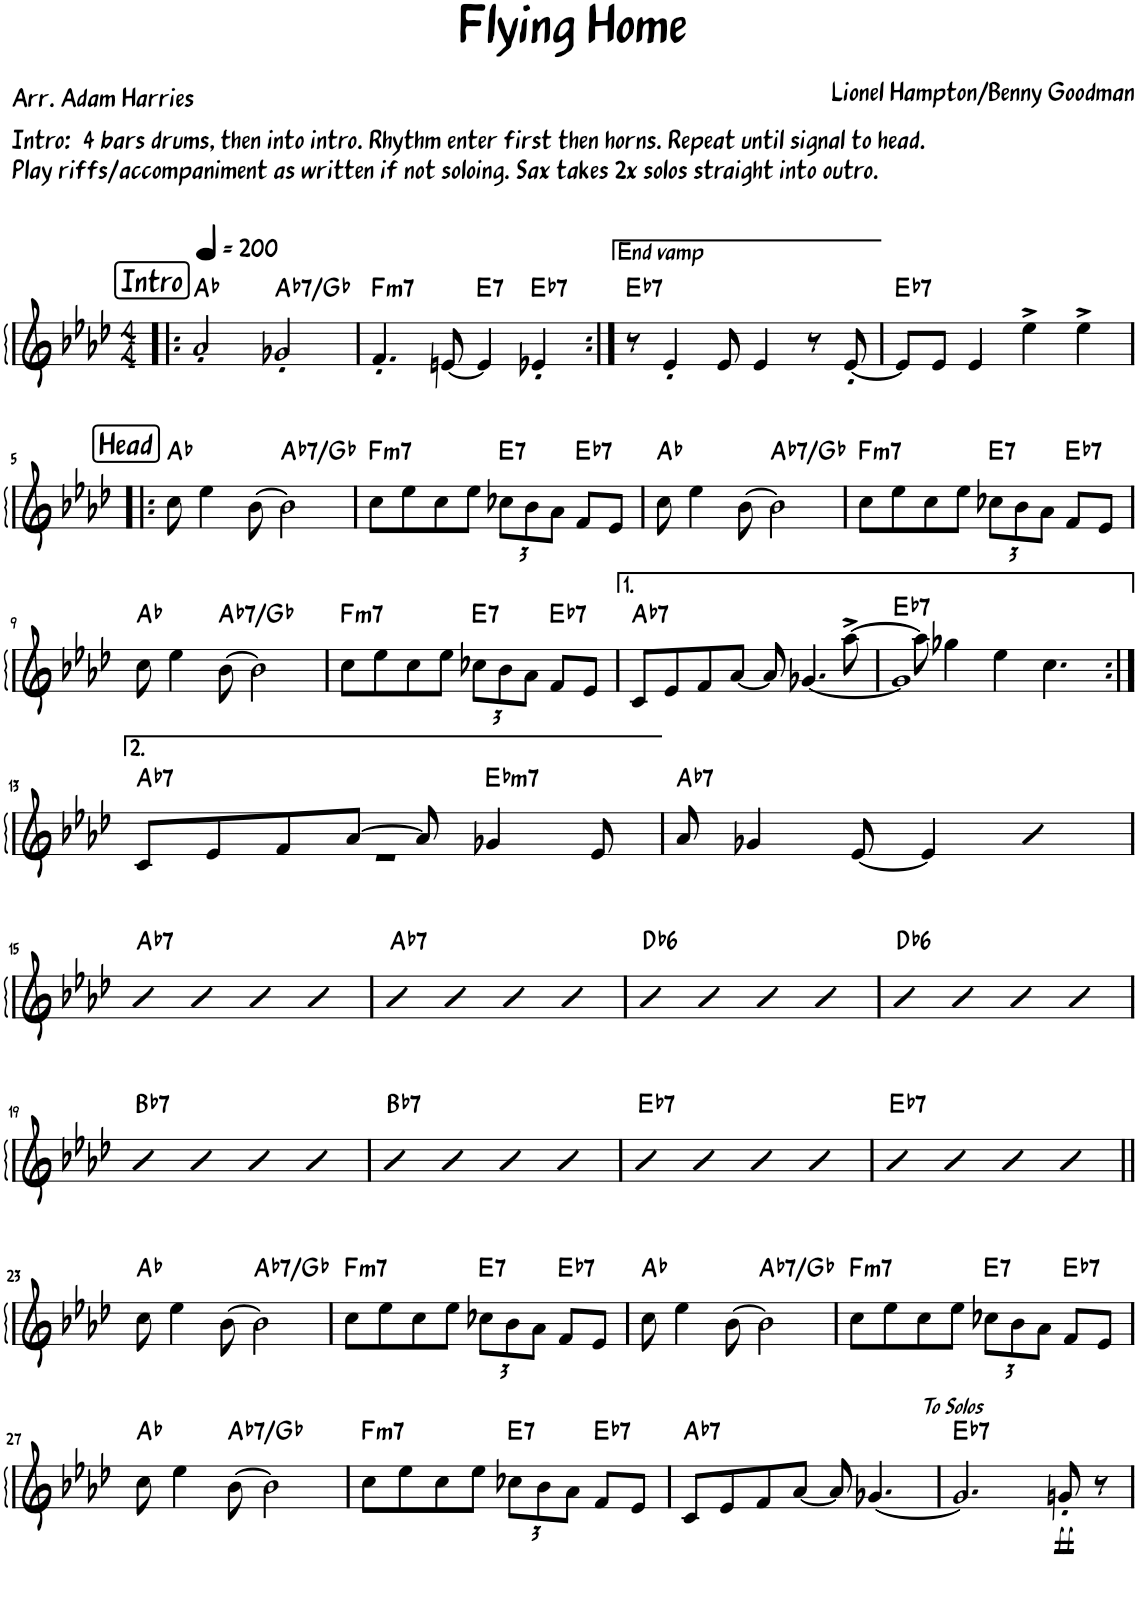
**kern	**dynam	**harte
*part1	*part1	*part1
*staff1	*staff1	*
*I"Piano	*	*
*I'Pno.	*	*
*clefG2	*	*
*k[b-e-a-d-]	*	*
*M4/4	*	*
*MM200	*	*
!!LO:REH:place=s1:a:cj:fs=14:t=Intro
=1!|:	=1!|:	=1!|:
!LO:TX:a:t=Intro&colon;  4 bars drums, then into intro. Rhythm enter first then horns. Repeat until signal to head.	!	!
!LO:TX:a:t=Play riffs/accompaniment as written if not soloing. Sax takes 2x solos straight into outro.	!	!
2a-'/	.	Ab:maj
!	!	!LO:H:kt=7
2g-X'/	.	Ab:7/b7
=2	=2	=2
!	!	!LO:H:kt=m7
4.f'/	.	F:min7
[8en/	.	.
!	!	!LO:H:kt=7
4e/]	.	E:7
!	!	!LO:H:kt=7
4e-X'/	.	Eb:7
=3:|!	=3:|!	=3:|!
!	!	!LO:H:kt=7
8r	.	Eb:7
4e-'/	.	.
8e-/	.	.
4e-/	.	.
8r	.	.
[8e-'/	.	.
=4	=4	=4
!	!	!LO:H:kt=7
8e-/L]	.	Eb:7
8e-/J	.	.
4e-/	.	.
4ee-^\	.	.
4ee-^\	.	.
!!LO:LB:g=z
!!LO:REH:place=s1:a:cj:fs=14:t=Head
=5!|:	=5!|:	=5!|:
8cc\	.	Ab:maj
4ee-\	.	.
[8b-\	.	.
!	!	!LO:H:kt=7
2b-\]	.	Ab:7/b7
=6	=6	=6
!	!	!LO:H:kt=m7
8cc\L	.	F:min7
8ee-\	.	.
8cc\	.	.
8ee-\J	.	.
*Xbrackettup	*	*
!	!	!LO:H:kt=7
12cc-X\L	.	E:7
12b-\	.	.
12a-\J	.	.
!	!	!LO:H:kt=7
8f/L	.	Eb:7
8e-/J	.	.
=7	=7	=7
8cc\	.	Ab:maj
4ee-\	.	.
[8b-\	.	.
!	!	!LO:H:kt=7
2b-\]	.	Ab:7/b7
=8	=8	=8
!	!	!LO:H:kt=m7
8cc\L	.	F:min7
8ee-\	.	.
8cc\	.	.
8ee-\J	.	.
!	!	!LO:H:kt=7
12cc-X\L	.	E:7
12b-\	.	.
12a-\J	.	.
!	!	!LO:H:kt=7
8f/L	.	Eb:7
8e-/J	.	.
!!LO:LB:g=z
=9	=9	=9
8cc\	.	Ab:maj
4ee-\	.	.
!	!	!LO:H:kt=7
[8b-\	.	Ab:7/b7
2b-\]	.	.
=10	=10	=10
!	!	!LO:H:kt=m7
8cc\L	.	F:min7
8ee-\	.	.
8cc\	.	.
8ee-\J	.	.
!	!	!LO:H:kt=7
12cc-X\L	.	E:7
12b-\	.	.
12a-\J	.	.
!	!	!LO:H:kt=7
8f/L	.	Eb:7
8e-/J	.	.
=11	=11	=11
*^	*	*
!	!	!	!LO:H:kt=7
8c/L	2..ryy	.	Ab:7
8e-/	.	.	.
8f/	.	.	.
[8a-/J	.	.	.
8a-/]	.	.	.
[<4.g-X/	.	.	.
.	[>8aa-^>\	.	.
=12	=12	=12	=12
!	!	!	!LO:H:kt=7
1g-]	8aa-\]	.	Eb:7
.	4gg-X\	.	.
.	4ee-\	.	.
.	4.cc\	.	.
!!LO:LB:g=z	!!
=13:|!	=13:|!	=13:|!	=13:|!
!	!	!	!LO:H:kt=7
8c/L	1r	.	Ab:7
8e-/	.	.	.
8f/	.	.	.
[8a-/J	.	.	.
8a-/]	.	.	.
!	!	!	!LO:H:kt=m7
4g-X/	.	.	Eb:min7
8e-/	.	.	.
*v	*v	*	*
=14	=14	=14
!	!	!LO:H:kt=7
8a-/	.	Ab:7
4g-X/	.	.
[8e-/	.	.
4e-/]	.	.
4b-	.	.
!!LO:LB:g=z
=15	=15	=15
!	!	!LO:H:kt=7
4b-	.	Ab:7
4b-	.	.
4b-	.	.
4b-	.	.
=16	=16	=16
!	!	!LO:H:kt=7
4b-	.	Ab:7
4b-	.	.
4b-	.	.
4b-	.	.
=17	=17	=17
!	!	!LO:H:kt=6
4b-	.	Db:maj6
4b-	.	.
4b-	.	.
4b-	.	.
=18	=18	=18
!	!	!LO:H:kt=6
4b-	.	Db:maj6
4b-	.	.
4b-	.	.
4b-	.	.
!!LO:LB:g=z
=19	=19	=19
!	!	!LO:H:kt=7
4b-	.	Bb:7
4b-	.	.
4b-	.	.
4b-	.	.
=20	=20	=20
!	!	!LO:H:kt=7
4b-	.	Bb:7
4b-	.	.
4b-	.	.
4b-	.	.
=21	=21	=21
!	!	!LO:H:kt=7
4b-	.	Eb:7
4b-	.	.
4b-	.	.
4b-	.	.
=22	=22	=22
!	!	!LO:H:kt=7
4b-	.	Eb:7
4b-	.	.
4b-	.	.
4b-	.	.
!!LO:LB:g=z
=23||	=23||	=23||
8cc\	.	Ab:maj
4ee-\	.	.
[8b-\	.	.
!	!	!LO:H:kt=7
2b-\]	.	Ab:7/b7
=24	=24	=24
!	!	!LO:H:kt=m7
8cc\L	.	F:min7
8ee-\	.	.
8cc\	.	.
8ee-\J	.	.
!	!	!LO:H:kt=7
12cc-X\L	.	E:7
12b-\	.	.
12a-\J	.	.
!	!	!LO:H:kt=7
8f/L	.	Eb:7
8e-/J	.	.
=25	=25	=25
8cc\	.	Ab:maj
4ee-\	.	.
[8b-\	.	.
!	!	!LO:H:kt=7
2b-\]	.	Ab:7/b7
=26	=26	=26
!	!	!LO:H:kt=m7
8cc\L	.	F:min7
8ee-\	.	.
8cc\	.	.
8ee-\J	.	.
!	!	!LO:H:kt=7
12cc-X\L	.	E:7
12b-\	.	.
12a-\J	.	.
!	!	!LO:H:kt=7
8f/L	.	Eb:7
8e-/J	.	.
!!LO:LB:g=z
=27	=27	=27
8cc\	.	Ab:maj
4ee-\	.	.
!	!	!LO:H:kt=7
[8b-\	.	Ab:7/b7
2b-\]	.	.
=28	=28	=28
!	!	!LO:H:kt=m7
8cc\L	.	F:min7
8ee-\	.	.
8cc\	.	.
8ee-\J	.	.
!	!	!LO:H:kt=7
12cc-X\L	.	E:7
12b-\	.	.
12a-\J	.	.
!	!	!LO:H:kt=7
8f/L	.	Eb:7
8e-/J	.	.
=29	=29	=29
!	!	!LO:H:kt=7
8c/L	.	Ab:7
8e-/	.	.
8f/	.	.
[8a-/J	.	.
8a-/]	.	.
[4.g-X/	.	.
=30	=30	=30
!LO:TX:a:i:t=To Solos	!	!LO:H:kt=7
2.g-/]	.	Eb:7
!	!LO:DY:b	!
8gn'/	ff	.
8r	.	.
=	=	=
*-	*-	*-
